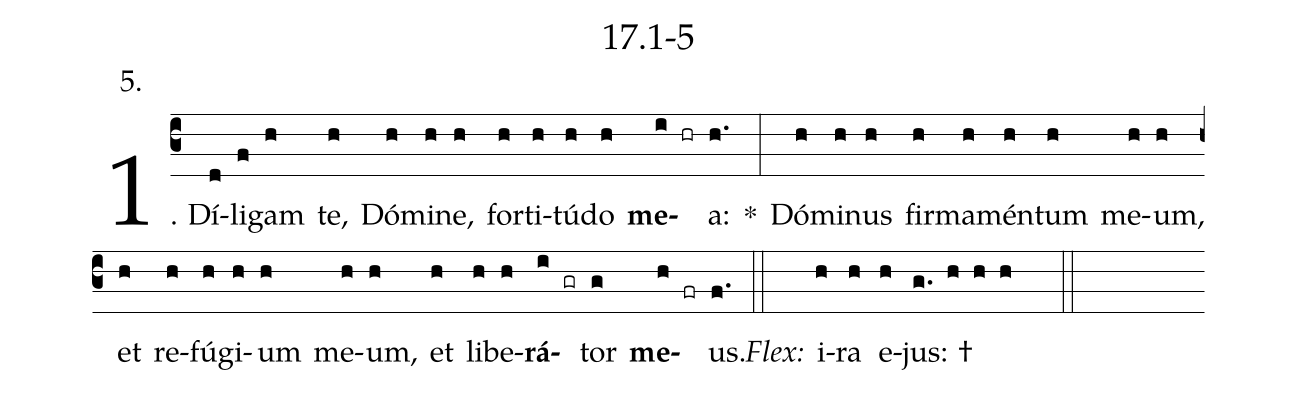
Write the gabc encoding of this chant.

name: 17.1-5;
annotation: 5.;
%%
(c3)1. Dí(d)li(f)gam(h) te,(h) Dó(h)mi(h)ne,(h) for(h)ti(h)tú(h)do(h) <b>me</b>(i hr)a:(h.) *(:) Dó(h)mi(h)nus(h) fir(h)ma(h)mén(h)tum(h) me(h)um,(h) et(h) re(h)fú(h)gi(h)um(h) me(h)um,(h) et(h) li(h)be(h)<b>rá</b>(i gr)tor(g) <b>me</b>(h fr)us.(f.) (::)
<i>Flex:</i>()  i(h)ra(h) e(h)jus: †(g. h h h  ::)
